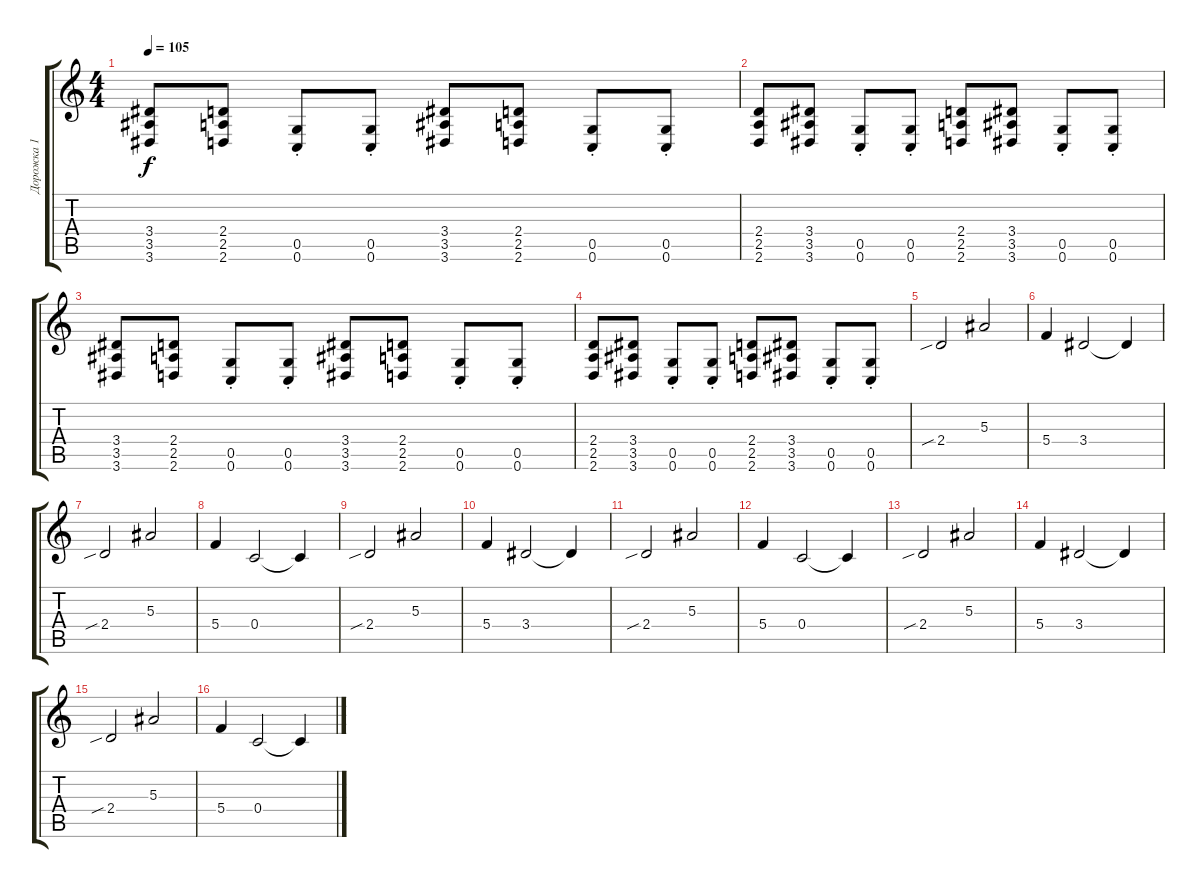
\track ("Дорожка 1" "Дорожка 1") {instrument distortionguitar}
\staff {score tabs}
\tuning (D4 A3 F3 C3 G2 C2) {hide}
\ts (4 4)
\tempo 105
\clef g2
\ks c
(3.4 3.5 3.6).8{dy f} (2.4 2.5 2.6).8 (0.5{st} 0.6{st}).8 (0.5{st} 0.6{st}).8 (3.4 3.5 3.6).8 (2.4 2.5 2.6).8 (0.5{st} 0.6{st}).8 (0.5{st} 0.6{st}).8 |
(2.4 2.5 2.6).8 (3.4 3.5 3.6).8 (0.5{st} 0.6{st}).8 (0.5{st} 0.6{st}).8 (2.4 2.5 2.6).8 (3.4 3.5 3.6).8 (0.5{st} 0.6{st}).8 (0.5{st} 0.6{st}).8 |
(3.4 3.5 3.6).8 (2.4 2.5 2.6).8 (0.5{st} 0.6{st}).8 (0.5{st} 0.6{st}).8 (3.4 3.5 3.6).8 (2.4 2.5 2.6).8 (0.5{st} 0.6{st}).8 (0.5{st} 0.6{st}).8 |
(2.4 2.5 2.6).8 (3.4 3.5 3.6).8 (0.5{st} 0.6{st}).8 (0.5{st} 0.6{st}).8 (2.4 2.5 2.6).8 (3.4 3.5 3.6).8 (0.5{st} 0.6{st}).8 (0.5{st} 0.6{st}).8 |
2.4{sib}.2 5.3.2 |
5.4.4 3.4.2 3.4{t}.4 |
2.4{sib}.2 5.3.2 |
5.4.4 0.4.2 0.4{t}.4 |
2.4{sib}.2 5.3.2 |
5.4.4 3.4.2 3.4{t}.4 |
2.4{sib}.2 5.3.2 |
5.4.4 0.4.2 0.4{t}.4 |
2.4{sib}.2 5.3.2 |
5.4.4 3.4.2 3.4{t}.4 |
2.4{sib}.2 5.3.2 |
5.4.4 0.4.2 0.4{t}.4
